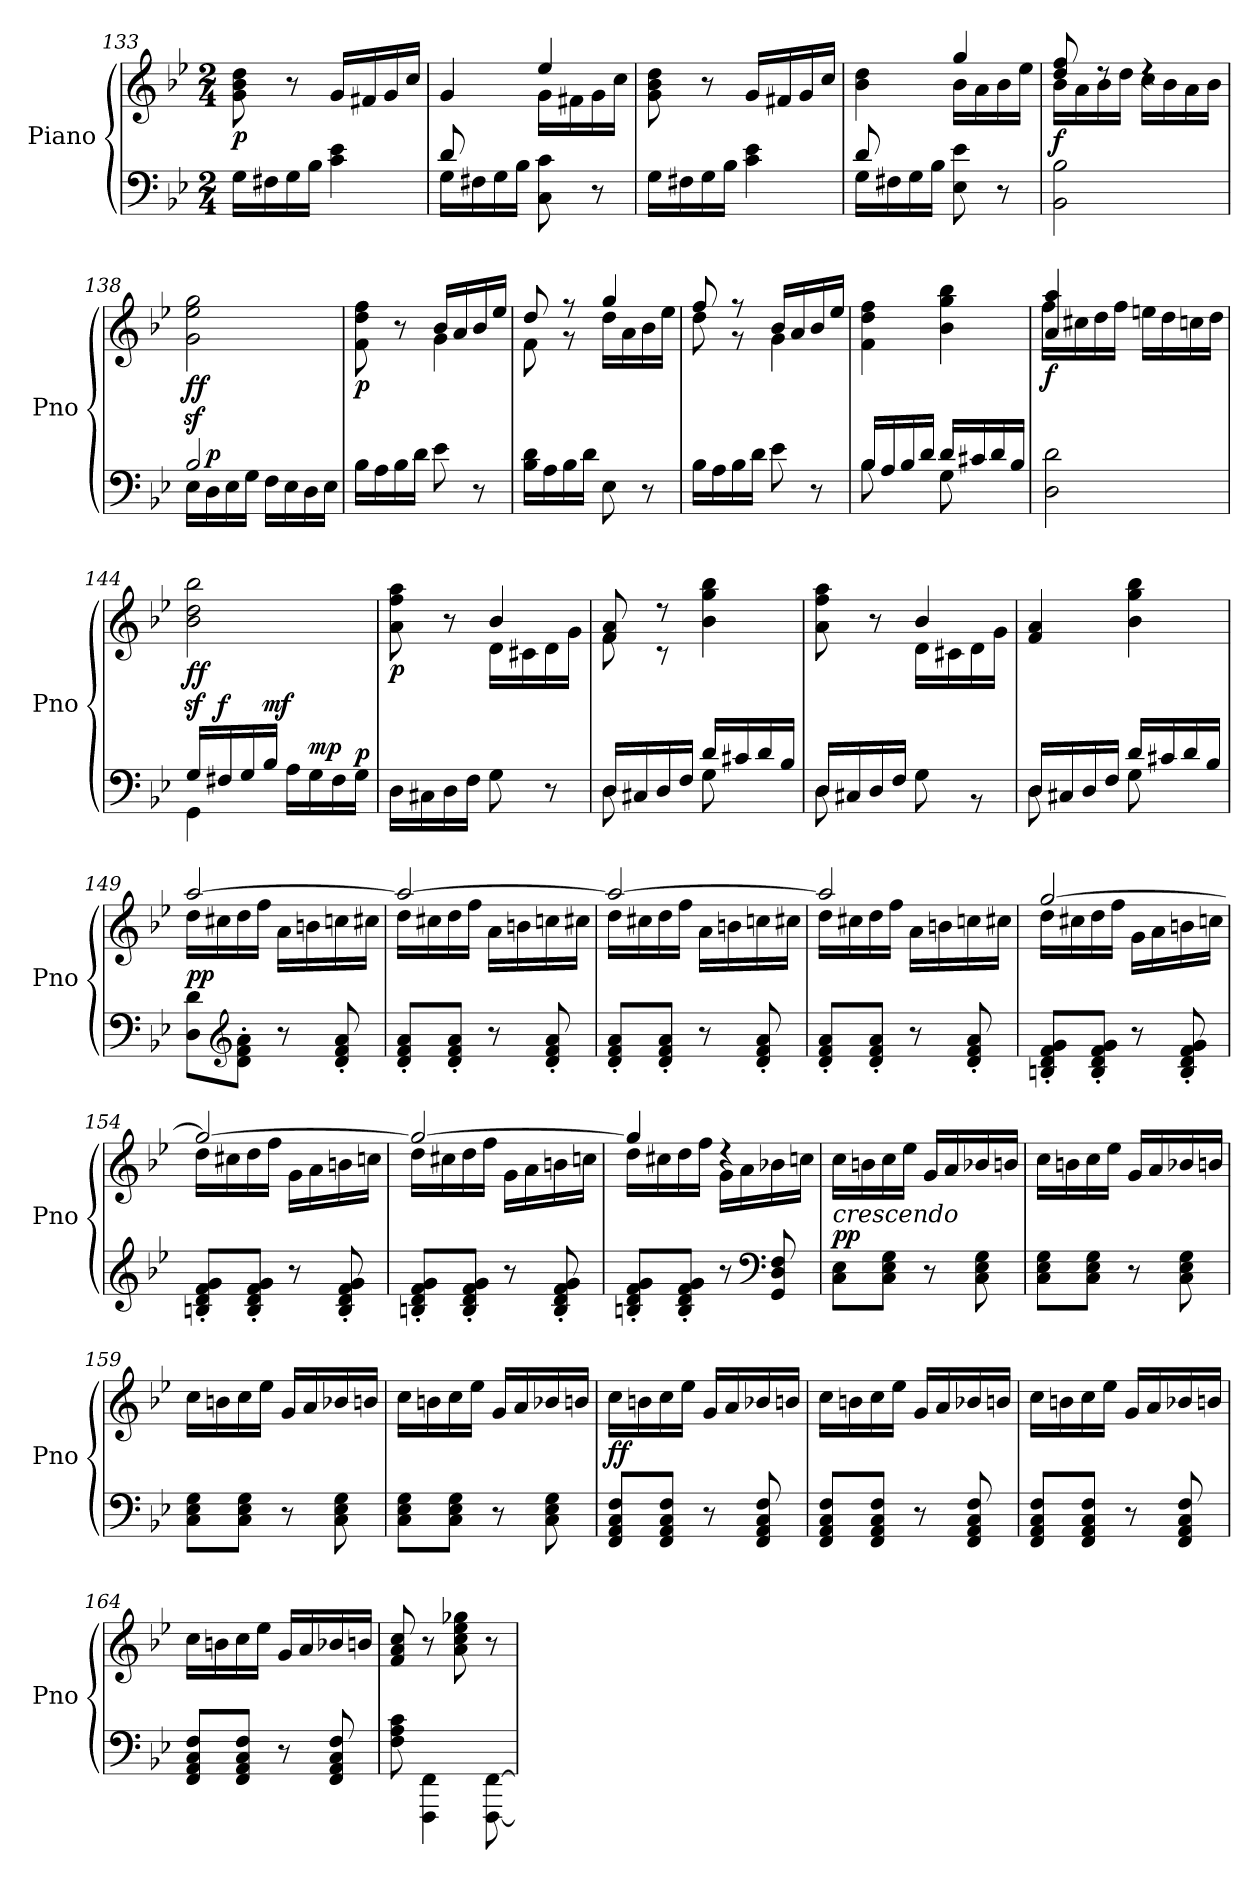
**kern	**kern	**dynam
*part1	*part1	*part1
*staff2	*staff1	*staff1/2
*I"Piano	*	*
*I'Pno	*	*
*clefF4	*clefG2	*
*k[b-e-]	*k[b-e-]	*
*M2/4	*M2/4	*
=133	=133	=133
!	!	!LO:DY:b
16G\LL	8g\ 8b-\ 8dd\	p
16F#X\	.	.
16G\	8r	.
16B-\JJ	.	.
4c\ 4e-\	16g/LL	.
.	16f#X/	.
.	16g/	.
.	16cc/JJ	.
=134	=134	=134
*^	*^	*
8d/	16G\LL	4g/	4reyy	.
.	16F#X\	.	.	.
8rcyy	16G\	.	.	.
.	16B-\JJ	.	.	.
4rcyy	8C\ 8c\	4ee-/	16g\LL	.
.	.	.	16f#X\	.
.	8r	.	16g\	.
.	.	.	16cc\JJ	.
*v	*v	*	*	*
*	*v	*v	*
!!LO:LB:g=z
=135	=135	=135
16G\LL	8g\ 8b-\ 8dd\	.
16F#X\	.	.
16G\	8r	.
16B-\JJ	.	.
4c\ 4e-\	16g/LL	.
.	16f#X/	.
.	16g/	.
.	16cc/JJ	.
=136	=136	=136
*^	*^	*
8d/	16G\LL	4b-\ 4dd\	4reyy	.
.	16F#X\	.	.	.
8rcyy	16G\	.	.	.
.	16B-\JJ	.	.	.
4rcyy	8E-\ 8e-\	4gg/	16b-\LL	.
.	.	.	16a\	.
.	8r	.	16b-\	.
.	.	.	16ee-\JJ	.
*v	*v	*	*	*
=137	=137	=137	=137
!	!	!	!LO:DY:a=2
2BB-\ 2B-\	8dd/ 8ff/	16b-\LL	f
.	.	16a\	.
.	8rdd	16b-\	.
.	.	16dd\JJ	.
.	4rdd	16cc\LL	.
.	.	16b-\	.
.	.	16a\	.
.	.	16b-\JJ	.
=138	=138	=138	=138
*^	*	*	*
!	!	!	!	!LO:DY:b
*	*	*v	*v	*
2B-/	16E-\LL	2g\z< 2ee-\z< 2gg\z<	ff
!	!	!	!LO:DY:a=2
.	16D\	.	p
.	16E-\	.	.
.	16G\JJ	.	.
.	16F\LL	.	.
.	16E-\	.	.
.	16D\	.	.
.	16E-\JJ	.	.
=139	=139	=139	=139
*	*	*^	*
!	!	!	!	!LO:DY:b
*v	*v	*	*	*
16B-\LL	8f\ 8dd\ 8ff\	4rgyy	p
16A\	.	.	.
16B-\	8r	.	.
16d\JJ	.	.	.
8e-\	16b-/LL	4g\	.
.	16a/	.	.
8r	16b-/	.	.
.	16ee-/JJ	.	.
!!LO:LB:g=z	!!
=140	=140	=140	=140
16B-\ 16d\LL	8dd/	8f\	.
16A\	.	.	.
16B-\	8r	8r	.
16d\JJ	.	.	.
8E-\	4gg/	16dd\LL	.
.	.	16a\	.
8r	.	16b-\	.
.	.	16ee-\JJ	.
=141	=141	=141	=141
16B-\LL	8ff/	8dd\	.
16A\	.	.	.
16B-\	8r	8r	.
16d\JJ	.	.	.
8e-\	16b-/LL	4g\	.
.	16a/	.	.
8r	16b-/	.	.
.	16ee-/JJ	.	.
*	*v	*v	*
=142	=142	=142
*^	*	*
16B-/LL	8B-\	4f\ 4dd\ 4ff\	.
16A/	.	.	.
16B-/	8ryy	.	.
16d/JJ	.	.	.
16d/LL	8G\	4b-\ 4gg\ 4bb-\	.
16c#X/	.	.	.
16d/	8ryy	.	.
16B-/JJ	.	.	.
*v	*v	*	*
=143	=143	=143
*	*^	*
!	!	!	!LO:DY:b
2D\ 2d\	4a/ 4aa/	16ff\LL	f
.	.	16cc#X\	.
.	.	16dd\	.
.	.	16ff\JJ	.
.	4rffyy	16een\LL	.
.	.	16dd\	.
.	.	16ccn\	.
.	.	16dd\JJ	.
=144	=144	=144	=144
*^	*	*	*
!	!	!	!	!LO:DY:b
*	*	*v	*v	*
16G/LL	4GG\	2b-\z< 2dd\z< 2bb-\z<	ff
!	!	!	!LO:DY:a=2
16F#X/	.	.	f
16G/	.	.	.
!	!	!	!LO:DY:a=2
16B-/JJ	.	.	mf
16A\LL	4rFyy	.	.
!	!	!	!LO:DY:a=2
16G\	.	.	mp
16F#\	.	.	.
!	!	!	!LO:DY:a=2
16G\JJ	.	.	p
*v	*v	*	*
!!LO:LB:g=z
=145	=145	=145
*	*^	*
!	!	!	!LO:DY:b
16D\LL	8a\ 8ff\ 8aa\	4reyy	p
16C#X\	.	.	.
16D\	8r	.	.
16F\JJ	.	.	.
8G\	4b-/	16d\LL	.
.	.	16c#X\	.
8r	.	16d\	.
.	.	16g\JJ	.
=146	=146	=146	=146
*^	*	*	*
16D/LL	8D\	8f/ 8a/	8f\	.
16C#X/	.	.	.	.
16D/	8ryy	8r	8r	.
16F/JJ	.	.	.	.
16d/LL	8G\	4b-\ 4gg\ 4bb-\	4rgyy	.
16c#X/	.	.	.	.
16d/	8ryy	.	.	.
16B-/JJ	.	.	.	.
=147	=147	=147	=147	=147
16D/LL	8D\	8a\ 8ff\ 8aa\	4reyy	.
16C#X/	.	.	.	.
16D/	8rGGyy	8r	.	.
16F/JJ	.	.	.	.
8G\	4rBByy	4b-/	16d\LL	.
.	.	.	16c#X\	.
8rBB	.	.	16d\	.
.	.	.	16g\JJ	.
*	*	*v	*v	*
=148	=148	=148	=148
16D/LL	8D\	4f/ 4a/	.
16C#X/	.	.	.
16D/	8rBByy	.	.
16F/JJ	.	.	.
16d/LL	8G\	4b-\ 4gg\ 4bb-\	.
16c#X/	.	.	.
16d/	8ryy	.	.
16B-/JJ	.	.	.
*v	*v	*	*
=149	=149	=149
*	*^	*
!	!	!	!LO:DY:a=2
8D\ 8d\L	[2aa/	16dd\LL	pp
.	.	16cc#X\	.
*clefG2	*	*	*
8d\' 8f\' 8a\'J	.	16dd\	.
.	.	16ff\JJ	.
8r	.	16a\LL	.
.	.	16bn\	.
8d/' 8f/' 8a/'	.	16ccn\	.
.	.	16cc#X\JJ	.
!!LO:LB:g=z	!!
=150	=150	=150	=150
8d/' 8f/' 8a/'L	2aa/_	16dd\LL	.
.	.	16cc#X\	.
8d/' 8f/' 8a/'J	.	16dd\	.
.	.	16ff\JJ	.
8r	.	16a\LL	.
.	.	16bn\	.
8d/' 8f/' 8a/'	.	16ccn\	.
.	.	16cc#X\JJ	.
=151	=151	=151	=151
8d/' 8f/' 8a/'L	2aa/_	16dd\LL	.
.	.	16cc#X\	.
8d/' 8f/' 8a/'J	.	16dd\	.
.	.	16ff\JJ	.
8r	.	16a\LL	.
.	.	16bn\	.
8d/' 8f/' 8a/'	.	16ccn\	.
.	.	16cc#X\JJ	.
=152	=152	=152	=152
8d/' 8f/' 8a/'L	2aa/]	16dd\LL	.
.	.	16cc#X\	.
8d/' 8f/' 8a/'J	.	16dd\	.
.	.	16ff\JJ	.
8r	.	16a\LL	.
.	.	16bn\	.
8d/' 8f/' 8a/'	.	16ccn\	.
.	.	16cc#X\JJ	.
=153	=153	=153	=153
8Bn/' 8d/' 8f/' 8g/'L	[2gg/	16dd\LL	.
.	.	16cc#X\	.
8B/' 8d/' 8f/' 8g/'J	.	16dd\	.
.	.	16ff\JJ	.
8r	.	16g\LL	.
.	.	16a\	.
8B/' 8d/' 8f/' 8g/'	.	16bn\	.
.	.	16ccn\JJ	.
=154	=154	=154	=154
8Bn/' 8d/' 8f/' 8g/'L	2gg/_	16dd\LL	.
.	.	16cc#X\	.
8B/' 8d/' 8f/' 8g/'J	.	16dd\	.
.	.	16ff\JJ	.
8r	.	16g\LL	.
.	.	16a\	.
8B/' 8d/' 8f/' 8g/'	.	16bn\	.
.	.	16ccn\JJ	.
!!LO:LB:g=z	!!
=155	=155	=155	=155
8Bn/' 8d/' 8f/' 8g/'L	2gg/_	16dd\LL	.
.	.	16cc#X\	.
8B/' 8d/' 8f/' 8g/'J	.	16dd\	.
.	.	16ff\JJ	.
8r	.	16g\LL	.
.	.	16a\	.
8B/' 8d/' 8f/' 8g/'	.	16bn\	.
.	.	16ccn\JJ	.
=156	=156	=156	=156
8Bn/' 8d/' 8f/' 8g/'L	4gg/]	16dd\LL	.
.	.	16cc#X\	.
8B/' 8d/' 8f/' 8g/'J	.	16dd\	.
.	.	16ff\JJ	.
8r	4rdd	16g\LL	.
.	.	16a\	.
*clefF4	*	*	*
8GG/ 8D/ 8F/	.	16b-X\	.
.	.	16ccn\JJ	.
=157	=157	=157	=157
!LO:TX:a:i:t=crescendo	!	!	!
!	!	!	!LO:DY:a=2
*	*v	*v	*
8C\ 8E-\L	16cc\LL	pp
.	16bn\	.
8C\ 8E-\ 8G\J	16cc\	.
.	16ee-\JJ	.
8r	16g/LL	.
.	16a/	.
8C\ 8E-\ 8G\	16b-X/	.
.	16bn/JJ	.
=158	=158	=158
8C\ 8E-\ 8G\L	16cc\LL	.
.	16bn\	.
8C\ 8E-\ 8G\J	16cc\	.
.	16ee-\JJ	.
8r	16g/LL	.
.	16a/	.
8C\ 8E-\ 8G\	16b-X/	.
.	16bn/JJ	.
=159	=159	=159
8C\ 8E-\ 8G\L	16cc\LL	.
.	16bn\	.
8C\ 8E-\ 8G\J	16cc\	.
.	16ee-\JJ	.
8r	16g/LL	.
.	16a/	.
8C\ 8E-\ 8G\	16b-X/	.
.	16bn/JJ	.
!!LO:LB:g=z
=160	=160	=160
8C\ 8E-\ 8G\L	16cc\LL	.
.	16bn\	.
8C\ 8E-\ 8G\J	16cc\	.
.	16ee-\JJ	.
8r	16g/LL	.
.	16a/	.
8C\ 8E-\ 8G\	16b-X/	.
.	16bn/JJ	.
=161	=161	=161
!	!	!LO:DY:b
8FF/ 8AA/ 8C/ 8F/L	16cc\LL	ff
.	16bn\	.
8FF/ 8AA/ 8C/ 8F/J	16cc\	.
.	16ee-\JJ	.
8r	16g/LL	.
.	16a/	.
8FF/ 8AA/ 8C/ 8F/	16b-X/	.
.	16bn/JJ	.
=162	=162	=162
8FF/ 8AA/ 8C/ 8F/L	16cc\LL	.
.	16bn\	.
8FF/ 8AA/ 8C/ 8F/J	16cc\	.
.	16ee-\JJ	.
8r	16g/LL	.
.	16a/	.
8FF/ 8AA/ 8C/ 8F/	16b-X/	.
.	16bn/JJ	.
=163	=163	=163
8FF/ 8AA/ 8C/ 8F/L	16cc\LL	.
.	16bn\	.
8FF/ 8AA/ 8C/ 8F/J	16cc\	.
.	16ee-\JJ	.
8r	16g/LL	.
.	16a/	.
8FF/ 8AA/ 8C/ 8F/	16b-X/	.
.	16bn/JJ	.
=164	=164	=164
8FF/ 8AA/ 8C/ 8F/L	16cc\LL	.
.	16bn\	.
8FF/ 8AA/ 8C/ 8F/J	16cc\	.
.	16ee-\JJ	.
8r	16g/LL	.
.	16a/	.
8FF/ 8AA/ 8C/ 8F/	16b-X/	.
.	16bn/JJ	.
=165	=165	=165
8F\ 8A\ 8c\	8f/ 8a/ 8cc/	.
4FFF\ 4FF\	8r	.
.	8a\ 8cc\ 8ee-\ 8gg-X\	.
[8FFF\ [8FF\	8r	.
=	=	=
*-	*-	*-
